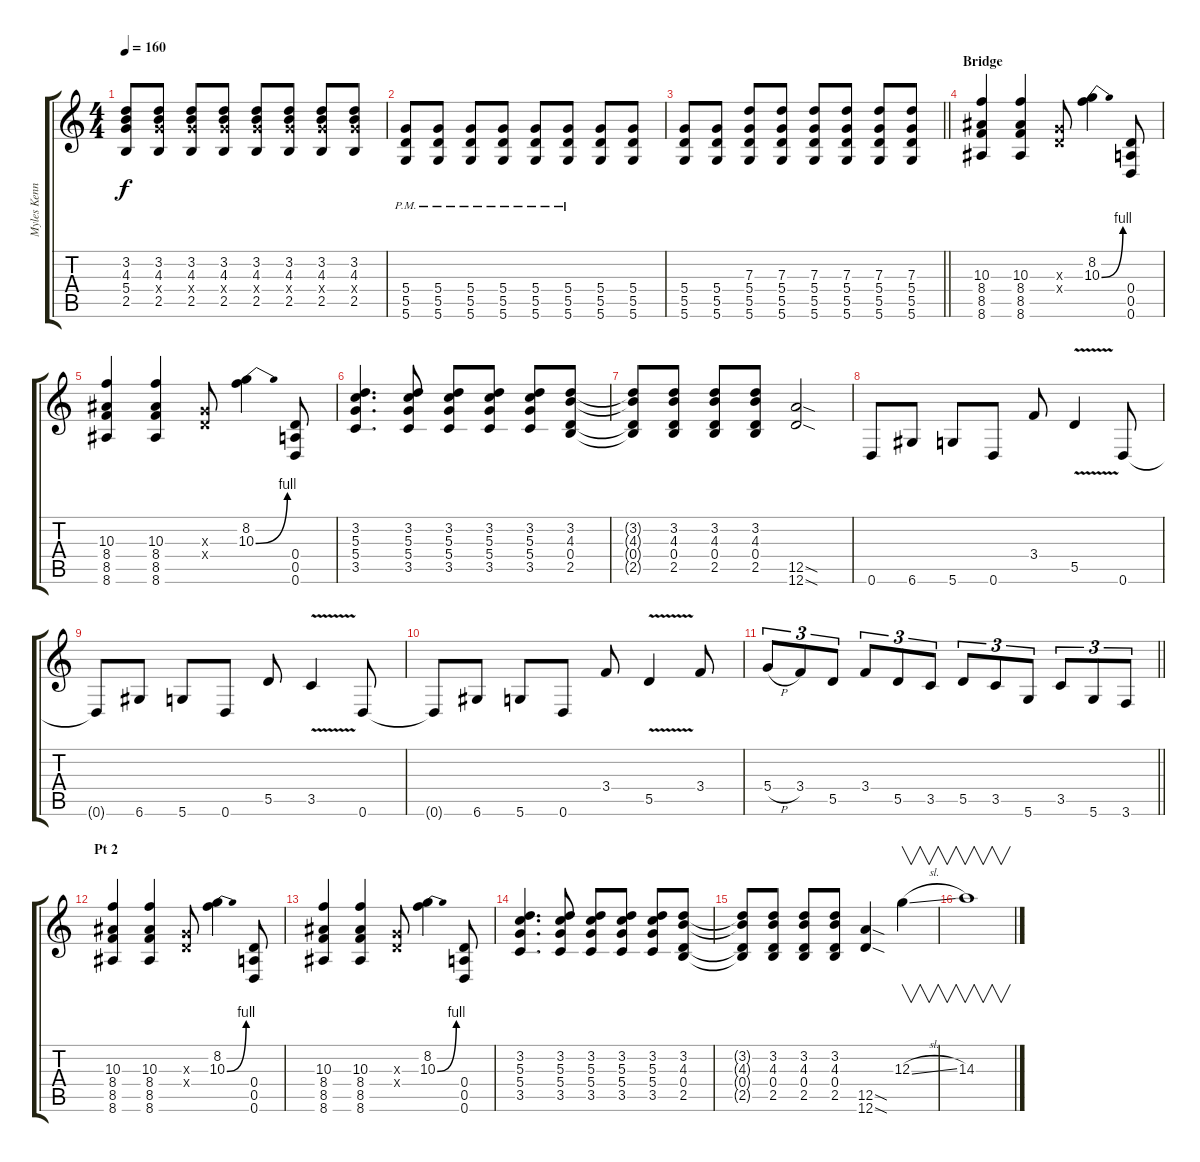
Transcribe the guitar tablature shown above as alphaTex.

\track ("Myles Kennedy [Guitar]" "Myles Kenn") {instrument acousticguitarsteel}
\staff {score tabs}
\tuning (E4 B3 G3 D3 A2 D2) {hide}
\ts (4 4)
\tempo 160
\clef g2
\ks c
(3.2{t} 4.3{t} 5.4{t} 2.5{t}).8{dy f} (3.2 4.3 5.4{x} 2.5).8 (3.2 4.3 5.4{x} 2.5).8 (3.2 4.3 5.4{x} 2.5).8 (3.2 4.3 5.4{x} 2.5).8 (3.2 4.3 5.4{x} 2.5).8 (3.2 4.3 5.4{x} 2.5).8 (3.2 4.3 5.4{x} 2.5).8 |
(5.4{pm} 5.5{pm} 5.6{pm}).8 (5.4{pm} 5.5{pm} 5.6{pm}).8 (5.4{pm} 5.5{pm} 5.6{pm}).8 (5.4{pm} 5.5{pm} 5.6{pm}).8 (5.4{pm} 5.5{pm} 5.6{pm}).8 (5.4{pm} 5.5{pm} 5.6{pm}).8 (5.4 5.5 5.6).8 (5.4 5.5 5.6).8 |
\barLineRight lightlight
(5.4 5.5 5.6).8 (5.4 5.5 5.6).8 (7.3 5.4 5.5 5.6).8 (7.3 5.4 5.5 5.6).8 (7.3 5.4 5.5 5.6).8 (7.3 5.4 5.5 5.6).8 (7.3 5.4 5.5 5.6).8 (7.3 5.4 5.5 5.6).8 |
\section ("" "Bridge")
(10.3 8.4 8.5 8.6).4 (10.3 8.4 8.5 8.6).4 (0.3{x} 0.4{x}).8 (8.2 10.3{be (bend 0 0 60 4)}).4 (0.4 0.5 0.6).8 |
(10.3 8.4 8.5 8.6).4 (10.3 8.4 8.5 8.6).4 (0.3{x} 0.4{x}).8 (8.2 10.3{be (bend 0 0 60 4)}).4 (0.4 0.5 0.6).8 |
(3.2 5.3 5.4 3.5).4{d} (3.2 5.3 5.4 3.5).8 (3.2 5.3 5.4 3.5).8 (3.2 5.3 5.4 3.5).8 (3.2 5.3 5.4 3.5).8 (3.2 4.3 0.4 2.5).8 |
(3.2{t} 4.3{t} 0.4{t} 2.5{t}).8 (3.2 4.3 0.4 2.5).8 (3.2 4.3 0.4 2.5).8 (3.2 4.3 0.4 2.5).8 (12.5{sod} 12.6{sod}).2 |
0.6.8 6.6.8 5.6.8 0.6.8 3.4.8 5.5{v}.4 0.6.8 |
0.6{t}.8 6.6.8 5.6.8 0.6.8 5.5.8 3.5{v}.4 0.6.8 |
0.6{t}.8 6.6.8 5.6.8 0.6.8 3.4.8 5.5{v}.4 3.4.8 |
\barLineRight lightlight
5.4{h}.8{tu (3 2)} 3.4.8{tu (3 2)} 5.5.8{tu (3 2)} 3.4.8{tu (3 2)} 5.5.8{tu (3 2)} 3.5.8{tu (3 2)} 5.5.8{tu (3 2)} 3.5.8{tu (3 2)} 5.6.8{tu (3 2)} 3.5.8{tu (3 2)} 5.6.8{tu (3 2)} 3.6.8{tu (3 2)} |
\section ("" "Pt 2")
(10.3 8.4 8.5 8.6).4 (10.3 8.4 8.5 8.6).4 (0.3{x} 0.4{x}).8 (8.2 10.3{be (bend 0 0 60 4)}).4 (0.4 0.5 0.6).8 |
(10.3 8.4 8.5 8.6).4 (10.3 8.4 8.5 8.6).4 (0.3{x} 0.4{x}).8 (8.2 10.3{be (bend 0 0 60 4)}).4 (0.4 0.5 0.6).8 |
(3.2 5.3 5.4 3.5).4{d} (3.2 5.3 5.4 3.5).8 (3.2 5.3 5.4 3.5).8 (3.2 5.3 5.4 3.5).8 (3.2 5.3 5.4 3.5).8 (3.2 4.3 0.4 2.5).8 |
(3.2{t} 4.3{t} 0.4{t} 2.5{t}).8 (3.2 4.3 0.4 2.5).8 (3.2 4.3 0.4 2.5).8 (3.2 4.3 0.4 2.5).8 (12.5{sod} 12.6{sod}).4 12.3{sl}.4{v volume 16 balance 8 instrument distortionguitar} |
14.3.1{v}
